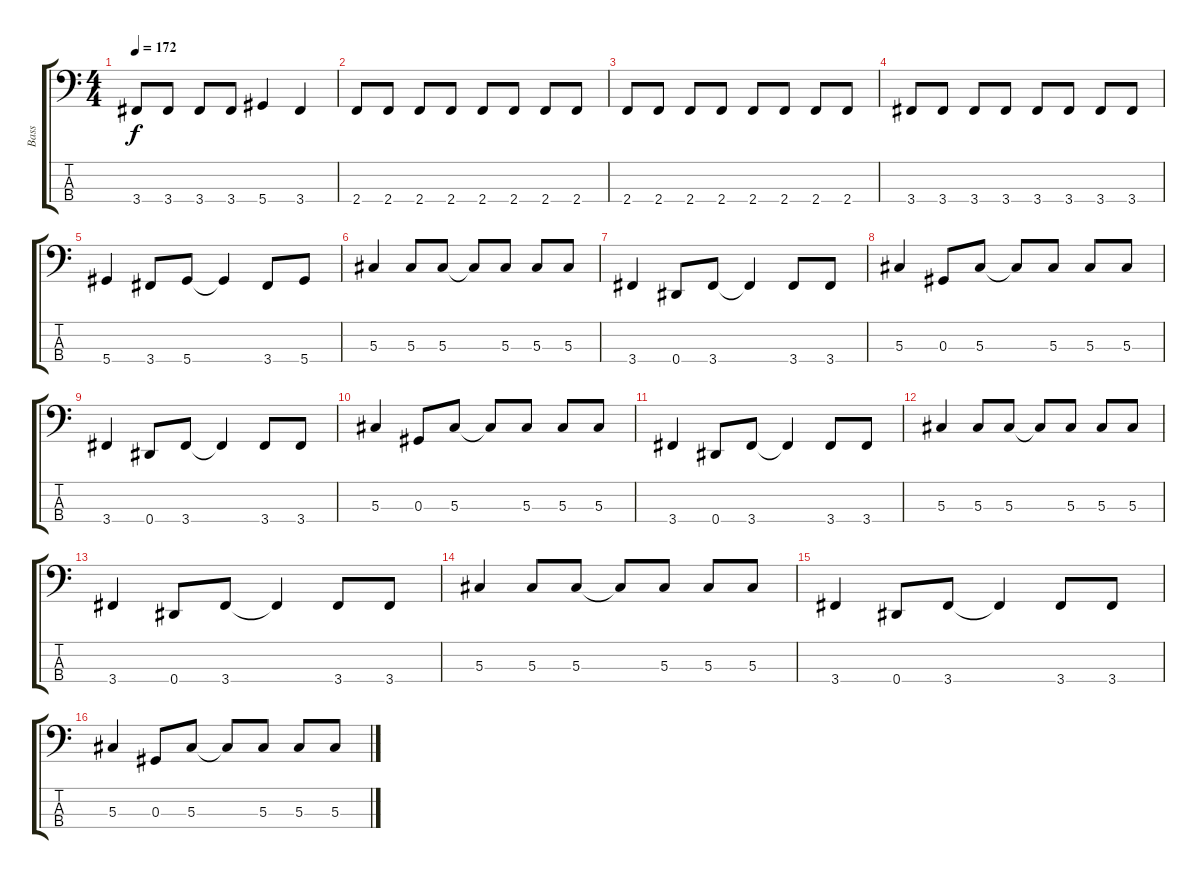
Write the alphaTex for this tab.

\track ("Bass" "Bass") {instrument electricbasspick}
\staff {score tabs}
\tuning (Gb2 Db2 Ab1 Eb1) {hide}
\ts (4 4)
\tempo 172
\clef f4
\ks c
3.4.8{dy f} 3.4.8 3.4.8 3.4.8 5.4.4 3.4.4 |
2.4.8 2.4.8 2.4.8 2.4.8 2.4.8 2.4.8 2.4.8 2.4.8 |
2.4.8 2.4.8 2.4.8 2.4.8 2.4.8 2.4.8 2.4.8 2.4.8 |
3.4.8 3.4.8 3.4.8 3.4.8 3.4.8 3.4.8 3.4.8 3.4.8 |
5.4.4 3.4.8 5.4.8 5.4{t}.4 3.4.8 5.4.8 |
5.3.4 5.3.8 5.3.8 5.3{t}.8 5.3.8 5.3.8 5.3.8 |
3.4.4 0.4.8 3.4.8 3.4{t}.4 3.4.8 3.4.8 |
5.3.4 0.3.8 5.3.8 5.3{t}.8 5.3.8 5.3.8 5.3.8 |
3.4.4 0.4.8 3.4.8 3.4{t}.4 3.4.8 3.4.8 |
5.3.4 0.3.8 5.3.8 5.3{t}.8 5.3.8 5.3.8 5.3.8 |
3.4.4 0.4.8 3.4.8 3.4{t}.4 3.4.8 3.4.8 |
5.3.4 5.3.8 5.3.8 5.3{t}.8 5.3.8 5.3.8 5.3.8 |
3.4.4 0.4.8 3.4.8 3.4{t}.4 3.4.8 3.4.8 |
5.3.4 5.3.8 5.3.8 5.3{t}.8 5.3.8 5.3.8 5.3.8 |
3.4.4 0.4.8 3.4.8 3.4{t}.4 3.4.8 3.4.8 |
5.3.4 0.3.8 5.3.8 5.3{t}.8 5.3.8 5.3.8 5.3.8
